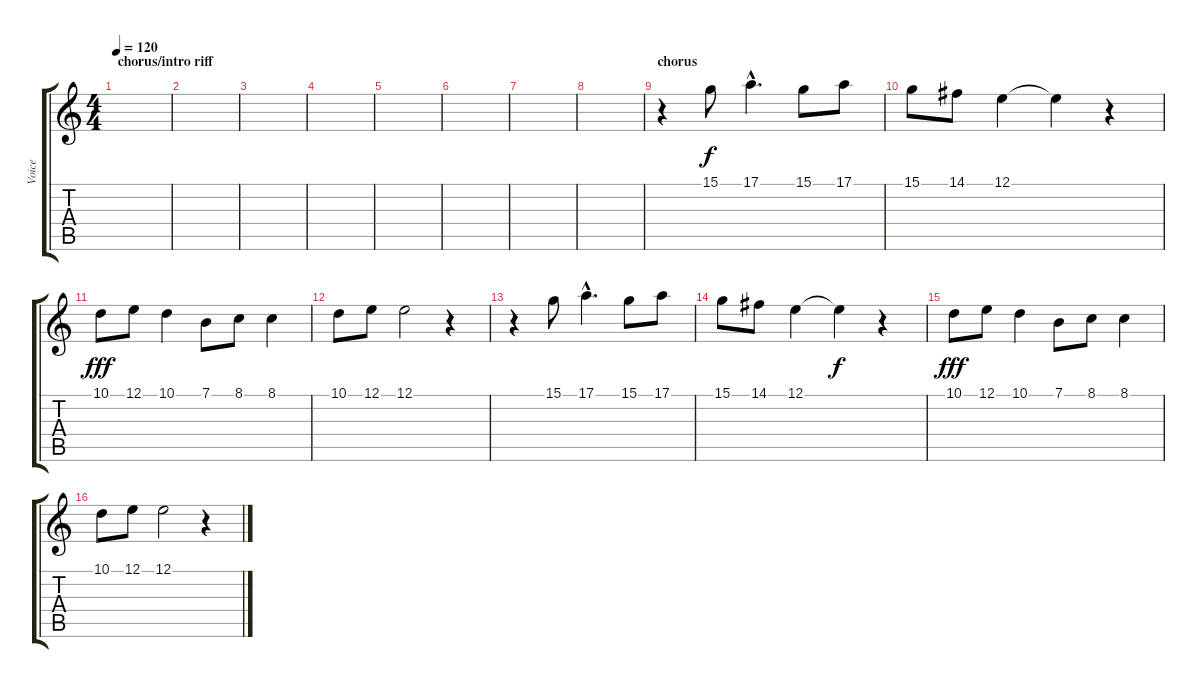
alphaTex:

\track ("Voice" "Voice") {instrument choiraahs}
\staff {score tabs}
\tuning (E4 B3 G3 D3 A2 E2) {hide}
\ts (4 4)
\section ("" "chorus/intro riff")
\tempo 120
\clef g2
\ks c
|
|
|
|
|
|
|
|
\section ("" "chorus")
r.4 15.1.8 17.1{hac}.4{d} 15.1.8 17.1.8 |
15.1.8 14.1.8 12.1.4 12.1{t}.4{dy f} r.4 |
10.1.8{dy fff} 12.1.8 10.1.4 7.1.8 8.1.8 8.1.4 |
10.1.8 12.1.8 12.1.2 r.4 |
r.4 15.1.8 17.1{hac}.4{d} 15.1.8 17.1.8 |
15.1.8 14.1.8 12.1.4 12.1{t}.4{dy f} r.4 |
10.1.8{dy fff} 12.1.8 10.1.4 7.1.8 8.1.8 8.1.4 |
10.1.8 12.1.8 12.1.2 r.4
